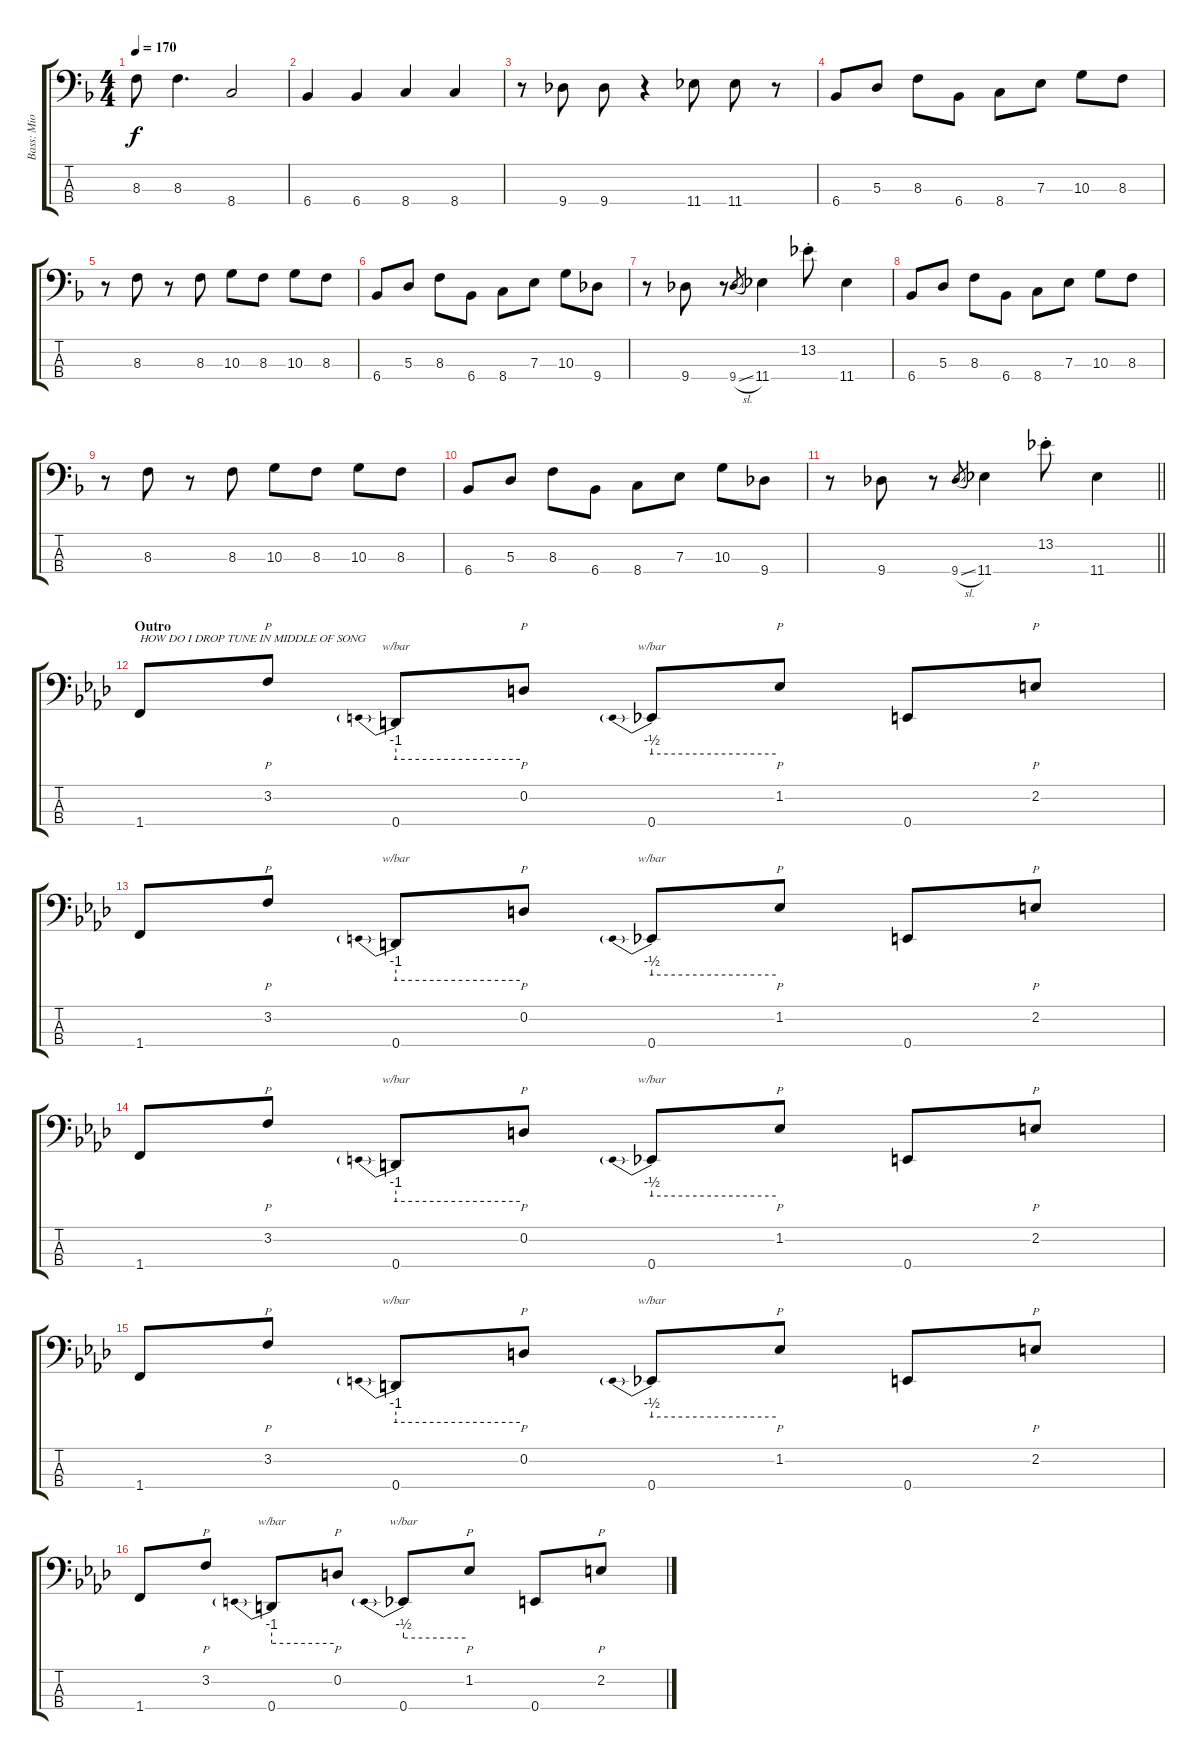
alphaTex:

\track ("Bass: Mio Akiyama" "Bass: Mio ") {instrument electricbassfinger}
\staff {score tabs}
\tuning (G2 D2 A1 E1) {hide}
\ts (4 4)
\tempo 170
\clef f4
\ks f
8.3{t}.8{dy f} 8.3.4{d} 8.4.2 |
6.4.4 6.4.4 8.4.4 8.4.4 |
r.8 9.4.8 9.4.8 r.4 11.4.8 11.4.8 r.8 |
6.4.8 5.3.8 8.3.8 6.4.8 8.4.8 7.3.8 10.3.8 8.3.8 |
r.8 8.3.8 r.8 8.3.8 10.3.8 8.3.8 10.3.8 8.3.8 |
6.4.8 5.3.8 8.3.8 6.4.8 8.4.8 7.3.8 10.3.8 9.4.8 |
r.8 9.4.8 r.8 9.4{sl}.8{gr} 11.4.4 13.2{st}.8 11.4.4 |
6.4.8 5.3.8 8.3.8 6.4.8 8.4.8 7.3.8 10.3.8 8.3.8 |
r.8 8.3.8 r.8 8.3.8 10.3.8 8.3.8 10.3.8 8.3.8 |
6.4.8 5.3.8 8.3.8 6.4.8 8.4.8 7.3.8 10.3.8 9.4.8 |
\barLineRight lightlight
r.8 9.4.8 r.8 9.4{sl}.8{gr} 11.4.4 13.2{st}.8 11.4.4 |
\section ("" "Outro")
\ks fminor
1.4.8{txt "HOW DO I DROP TUNE IN MIDDLE OF SONG" instrument electricbassfinger} 3.2.8{p instrument slapbass2} 0.4.8{tbe (predive default 0 -4 60 -4) instrument electricbassfinger} 0.2.8{p instrument slapbass2} 0.4.8{tbe (predive default 0 -2 60 -2) instrument electricbassfinger} 1.2.8{p instrument slapbass2} 0.4.8{instrument electricbassfinger} 2.2.8{p instrument slapbass2} |
1.4.8{instrument electricbassfinger} 3.2.8{p instrument slapbass2} 0.4.8{tbe (predive default 0 -4 60 -4) instrument electricbassfinger} 0.2.8{p instrument slapbass2} 0.4.8{tbe (predive default 0 -2 60 -2) instrument electricbassfinger} 1.2.8{p instrument slapbass2} 0.4.8{instrument electricbassfinger} 2.2.8{p instrument slapbass2} |
1.4.8{instrument electricbassfinger} 3.2.8{p instrument slapbass2} 0.4.8{tbe (predive default 0 -4 60 -4) instrument electricbassfinger} 0.2.8{p instrument slapbass2} 0.4.8{tbe (predive default 0 -2 60 -2) instrument electricbassfinger} 1.2.8{p instrument slapbass2} 0.4.8{instrument electricbassfinger} 2.2.8{p instrument slapbass2} |
1.4.8{instrument electricbassfinger} 3.2.8{p instrument slapbass2} 0.4.8{tbe (predive default 0 -4 60 -4) instrument electricbassfinger} 0.2.8{p instrument slapbass2} 0.4.8{tbe (predive default 0 -2 60 -2) instrument electricbassfinger} 1.2.8{p instrument slapbass2} 0.4.8{instrument electricbassfinger} 2.2.8{p instrument slapbass2} |
1.4.8{instrument electricbassfinger} 3.2.8{p instrument slapbass2} 0.4.8{tbe (predive default 0 -4 60 -4) instrument electricbassfinger} 0.2.8{p instrument slapbass2} 0.4.8{tbe (predive default 0 -2 60 -2) instrument electricbassfinger} 1.2.8{p instrument slapbass2} 0.4.8{instrument electricbassfinger} 2.2.8{p instrument slapbass2}
